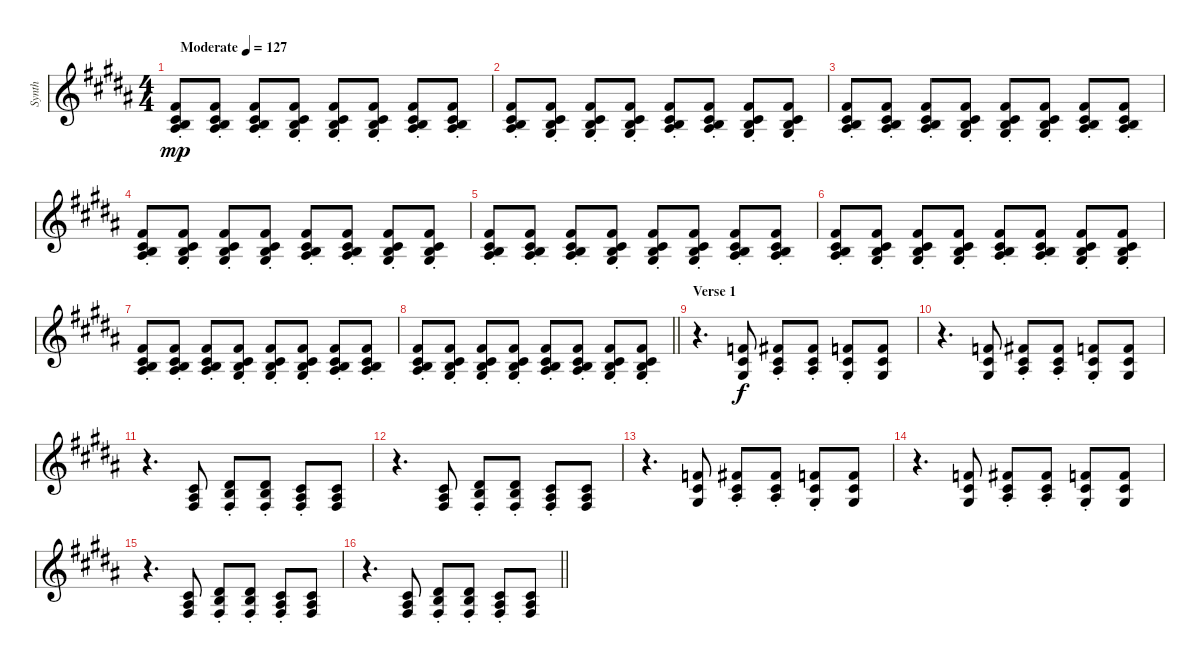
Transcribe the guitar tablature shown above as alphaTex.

\track ("Synth" "Synth") {instrument electricpiano1}
\staff {score}
\tuning (E4 B3 G3 D3 A2 E2) {hide}
\ts (4 4)
\tempo (127 "Moderate")
\clef g2
\ks g#minor
(7.2 6.3 8.4{st} 14.5).8{dy mp instrument electricpiano1} (7.2 6.3 8.4{st} 14.5).8 (7.2 6.3 8.4{st} 14.5).8 (7.2 6.3 6.4{st} 14.5).8 (7.2 6.3 6.4{st} 14.5).8 (7.2 6.3 6.4{st} 14.5).8 (7.2 6.3 8.4{st} 14.5).8 (7.2 6.3 8.4{st} 14.5).8 |
(7.2 6.3 8.4{st} 14.5).8 (7.2 6.3 6.4{st} 14.5).8 (7.2 6.3 6.4{st} 14.5).8 (7.2 6.3 6.4{st} 14.5).8 (7.2 6.3 8.4{st} 14.5).8 (7.2 6.3 8.4{st} 14.5).8 (7.2 6.3 6.4{st} 14.5).8 (7.2 6.3 6.4{st} 14.5).8 |
(7.2 6.3 8.4{st} 14.5).8 (7.2 6.3 8.4{st} 14.5).8 (7.2 6.3 8.4{st} 14.5).8 (7.2 6.3 6.4{st} 14.5).8 (7.2 6.3 6.4{st} 14.5).8 (7.2 6.3 6.4{st} 14.5).8 (7.2 6.3 8.4{st} 14.5).8 (7.2 6.3 8.4{st} 14.5).8 |
(7.2 6.3 8.4{st} 14.5).8 (7.2 6.3 6.4{st} 14.5).8 (7.2 6.3 6.4{st} 14.5).8 (7.2 6.3 6.4{st} 14.5).8 (7.2 6.3 8.4{st} 14.5).8 (7.2 6.3 8.4{st} 14.5).8 (7.2 6.3 6.4{st} 14.5).8 (7.2 6.3 6.4{st} 14.5).8 |
(7.2 6.3 8.4{st} 14.5).8 (7.2 6.3 8.4{st} 14.5).8 (7.2 6.3 8.4{st} 14.5).8 (7.2 6.3 6.4{st} 14.5).8 (7.2 6.3 6.4{st} 14.5).8 (7.2 6.3 6.4{st} 14.5).8 (7.2 6.3 8.4{st} 14.5).8 (7.2 6.3 8.4{st} 14.5).8 |
(7.2 6.3 8.4{st} 14.5).8 (7.2 6.3 6.4{st} 14.5).8 (7.2 6.3 6.4{st} 14.5).8 (7.2 6.3 6.4{st} 14.5).8 (7.2 6.3 8.4{st} 14.5).8 (7.2 6.3 8.4{st} 14.5).8 (7.2 6.3 6.4{st} 14.5).8 (7.2 6.3 6.4{st} 14.5).8 |
(7.2 6.3 8.4{st} 14.5).8 (7.2 6.3 8.4{st} 14.5).8 (7.2 6.3 8.4{st} 14.5).8 (7.2 6.3 6.4{st} 14.5).8 (7.2 6.3 6.4{st} 14.5).8 (7.2 6.3 6.4{st} 14.5).8 (7.2 6.3 8.4{st} 14.5).8 (7.2 6.3 8.4{st} 14.5).8 |
\barLineRight lightlight
(7.2 6.3 8.4{st} 14.5).8 (7.2 6.3 6.4{st} 14.5).8 (7.2 6.3 6.4{st} 14.5).8 (7.2 6.3 6.4{st} 14.5).8 (7.2 6.3 8.4{st} 14.5).8 (7.2 6.3 8.4{st} 14.5).8 (7.2 6.3 6.4{st} 14.5).8 (7.2 6.3 6.4{st} 14.5).8 |
\section ("" "Verse 1")
r.4{d} (1.1 2.2 6.4).8{dy f} (2.1{st} 2.2{st} 3.3{st}).8 (2.1{st} 2.2{st} 3.3{st}).8 (1.1{st} 2.2{st} 6.4{st}).8 (1.1 2.2 6.4).8 |
r.4{d} (1.1 2.2 6.4).8 (2.1{st} 2.2{st} 3.3{st}).8 (2.1{st} 2.2{st} 3.3{st}).8 (1.1{st} 2.2{st} 6.4{st}).8 (1.1 2.2 6.4).8 |
r.4{d} (2.2 3.3 4.4).8 (4.2{st} 4.3{st} 4.4{st}).8 (4.2{st} 4.3{st} 4.4{st}).8 (2.2{st} 3.3{st} 4.4{st}).8 (2.2 3.3 4.4).8 |
r.4{d} (2.2 3.3 4.4).8 (4.2{st} 4.3{st} 4.4{st}).8 (4.2{st} 4.3{st} 4.4{st}).8 (2.2{st} 3.3{st} 4.4{st}).8 (2.2 3.3 4.4).8 |
r.4{d} (1.1 2.2 6.4).8 (2.1{st} 2.2{st} 3.3{st}).8 (2.1{st} 2.2{st} 3.3{st}).8 (1.1{st} 2.2{st} 6.4{st}).8 (1.1 2.2 6.4).8 |
r.4{d} (1.1 2.2 6.4).8 (2.1{st} 2.2{st} 3.3{st}).8 (2.1{st} 2.2{st} 3.3{st}).8 (1.1{st} 2.2{st} 6.4{st}).8 (1.1 2.2 6.4).8 |
r.4{d} (2.2 3.3 4.4).8 (4.2{st} 4.3{st} 4.4{st}).8 (4.2{st} 4.3{st} 4.4{st}).8 (2.2{st} 3.3{st} 4.4{st}).8 (2.2 3.3 4.4).8 |
\barLineRight lightlight
r.4{d} (2.2 3.3 4.4).8 (4.2{st} 4.3{st} 4.4{st}).8 (4.2{st} 4.3{st} 4.4{st}).8 (2.2{st} 3.3{st} 4.4{st}).8 (2.2 3.3 4.4).8
